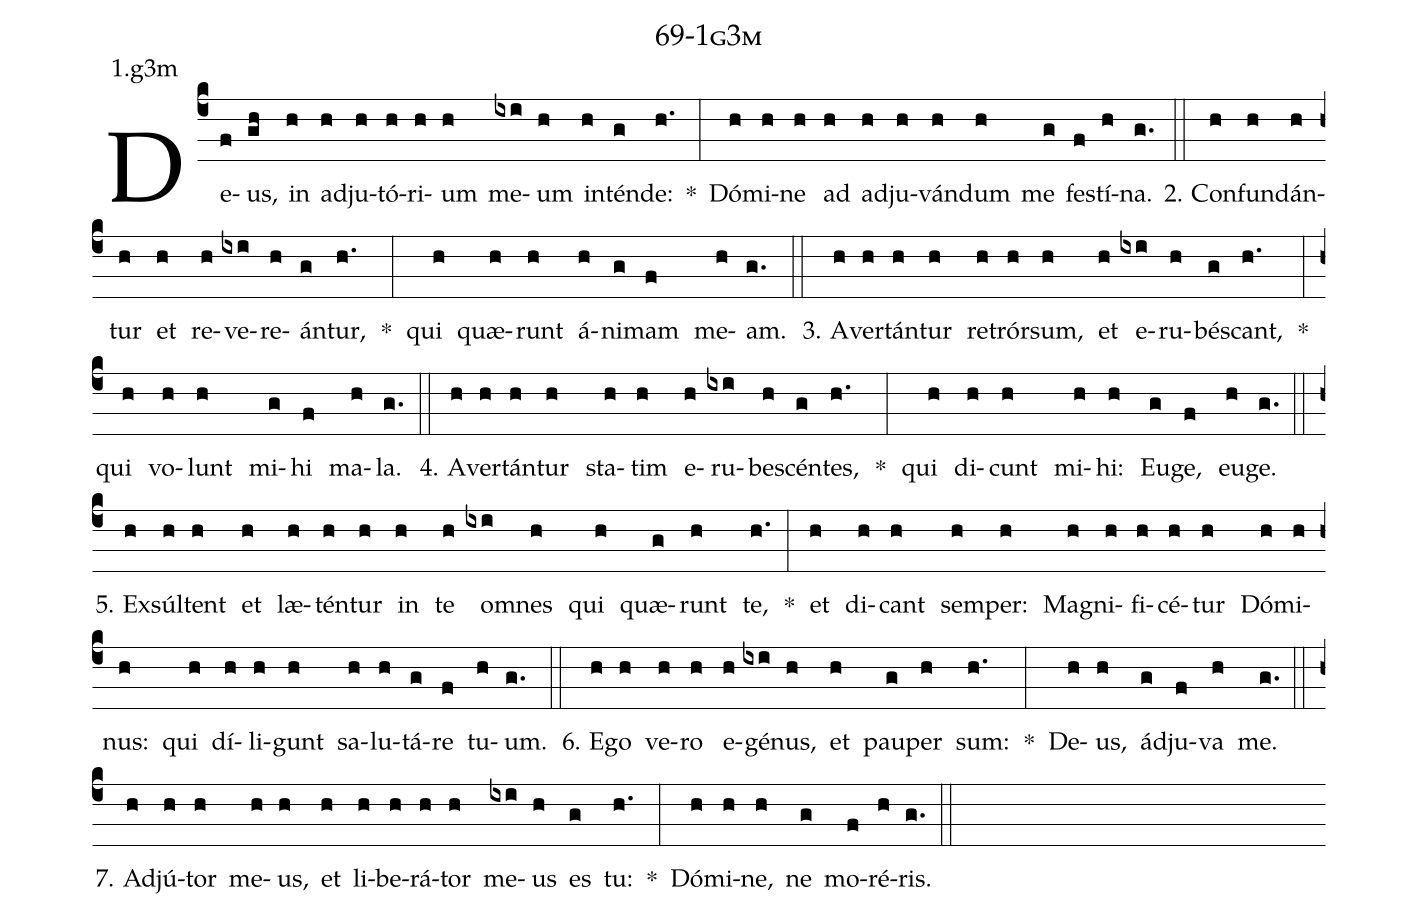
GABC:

name: 69-1g3m;
annotation: 1.g3m;
%%
(c4)De(f)us,(gh) in(h) ad(h)ju(h)tó(h)ri(h)um(h) me(ixi)um(h) in(h)tén(g)de:(h.) *(:) Dó(h)mi(h)ne(h) ad(h) ad(h)ju(h)ván(h)dum(h) me(g) fes(f)tí(h)na.(g.) (::)
2. Con(h)fun(h)dán(h)tur(h) et(h) re(h)ve(ixi)re(h)án(g)tur,(h.) *(:) qui(h) quæ(h)runt(h) á(h)ni(g)mam(f) me(h)am.(g.) (::)
3. A(h)ver(h)tán(h)tur(h) re(h)trór(h)sum,(h) et(h) e(ixi)ru(h)bés(g)cant,(h.) *(:) qui(h) vo(h)lunt(h) mi(g)hi(f) ma(h)la.(g.) (::)
4. A(h)ver(h)tán(h)tur(h) sta(h)tim(h) e(h)ru(ixi)be(h)scén(g)tes,(h.) *(:) qui(h) di(h)cunt(h) mi(h)hi:(h) Eu(g)ge,(f) eu(h)ge.(g.) (::)
5. Ex(h)súl(h)tent(h) et(h) læ(h)tén(h)tur(h) in(h) te(h) om(ixi)nes(h) qui(h) quæ(g)runt(h) te,(h.) *(:) et(h) di(h)cant(h) sem(h)per:(h) Ma(h)gni(h)fi(h)cé(h)tur(h) Dó(h)mi(h)nus:(h) qui(h) dí(h)li(h)gunt(h) sa(h)lu(h)tá(g)re(f) tu(h)um.(g.) (::)
6. E(h)go(h) ve(h)ro(h) e(h)gé(ixi)nus,(h) et(h) pau(g)per(h) sum:(h.) *(:) De(h)us,(h) ád(g)ju(f)va(h) me.(g.) (::)
7. Ad(h)jú(h)tor(h) me(h)us,(h) et(h) li(h)be(h)rá(h)tor(h) me(ixi)us(h) es(g) tu:(h.) *(:) Dó(h)mi(h)ne,(h) ne(g) mo(f)ré(h)ris.(g.) (::)
